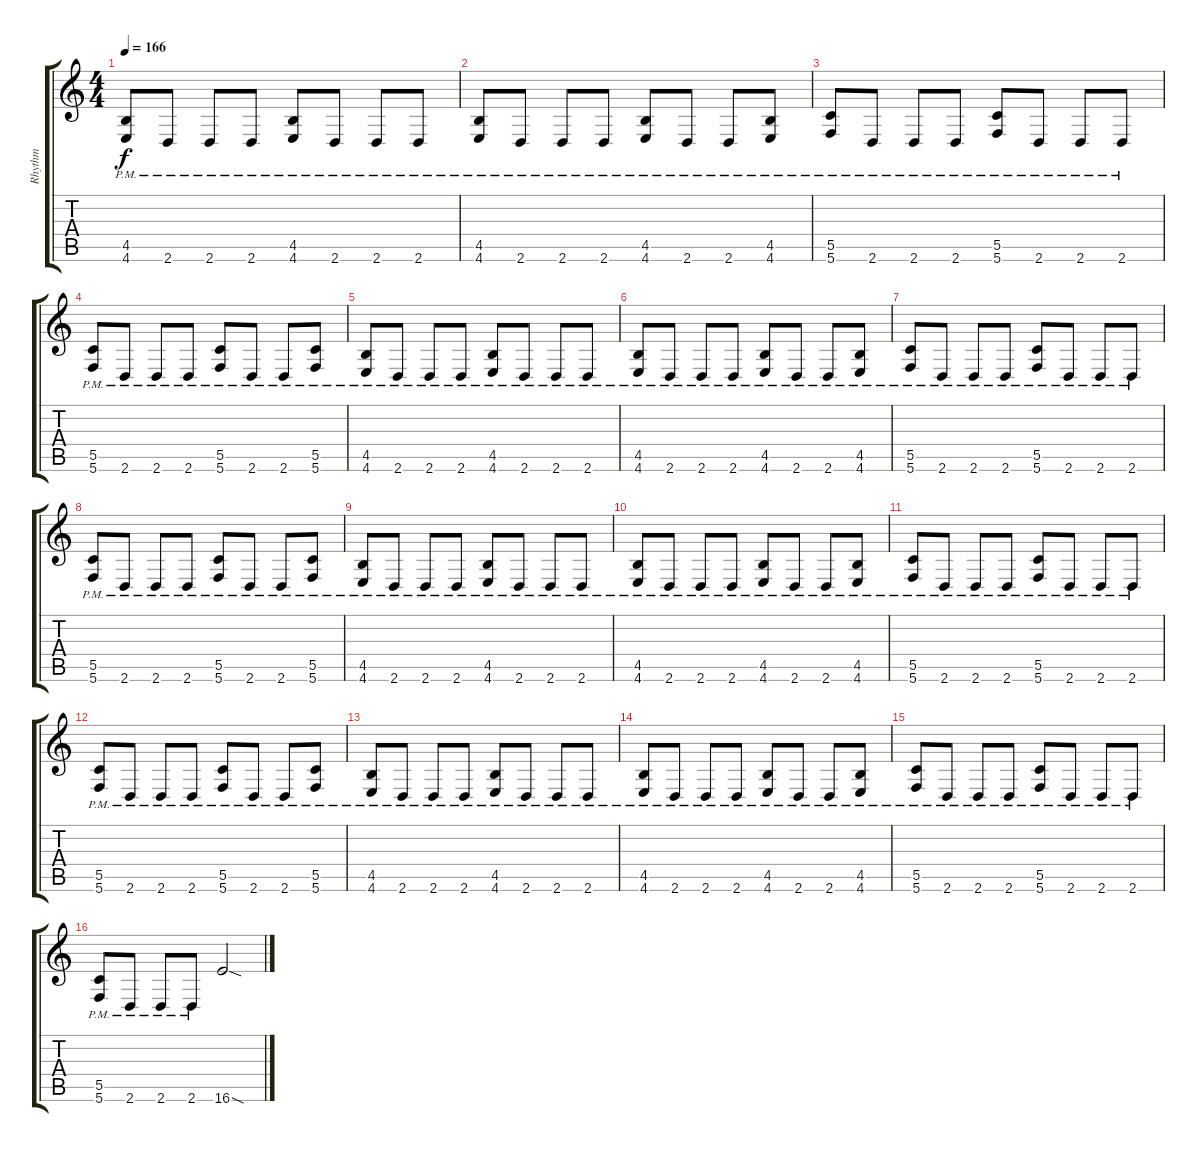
\track ("Rhythm" "Rhythm") {instrument overdrivenguitar}
\staff {score tabs}
\tuning (D4 A3 F3 C3 G2 C2) {hide}
\ts (4 4)
\tempo 166
\clef g2
\ks c
(4.5{pm} 4.6{pm}).8{dy f} 2.6{pm}.8 2.6{pm}.8 2.6{pm}.8 (4.5{pm} 4.6{pm}).8 2.6{pm}.8 2.6{pm}.8 2.6{pm}.8 |
(4.5{pm} 4.6{pm}).8 2.6{pm}.8 2.6{pm}.8 2.6{pm}.8 (4.5{pm} 4.6{pm}).8 2.6{pm}.8 2.6{pm}.8 (4.5{pm} 4.6{pm}).8 |
(5.5{pm} 5.6{pm}).8 2.6{pm}.8 2.6{pm}.8 2.6{pm}.8 (5.5{pm} 5.6{pm}).8 2.6{pm}.8 2.6{pm}.8 2.6{pm}.8 |
(5.5{pm} 5.6{pm}).8 2.6{pm}.8 2.6{pm}.8 2.6{pm}.8 (5.5{pm} 5.6{pm}).8 2.6{pm}.8 2.6{pm}.8 (5.5{pm} 5.6{pm}).8 |
(4.5{pm} 4.6{pm}).8 2.6{pm}.8 2.6{pm}.8 2.6{pm}.8 (4.5{pm} 4.6{pm}).8 2.6{pm}.8 2.6{pm}.8 2.6{pm}.8 |
(4.5{pm} 4.6{pm}).8 2.6{pm}.8 2.6{pm}.8 2.6{pm}.8 (4.5{pm} 4.6{pm}).8 2.6{pm}.8 2.6{pm}.8 (4.5{pm} 4.6{pm}).8 |
(5.5{pm} 5.6{pm}).8 2.6{pm}.8 2.6{pm}.8 2.6{pm}.8 (5.5{pm} 5.6{pm}).8 2.6{pm}.8 2.6{pm}.8 2.6{pm}.8 |
(5.5{pm} 5.6{pm}).8 2.6{pm}.8 2.6{pm}.8 2.6{pm}.8 (5.5{pm} 5.6{pm}).8 2.6{pm}.8 2.6{pm}.8 (5.5{pm} 5.6{pm}).8 |
(4.5{pm} 4.6{pm}).8 2.6{pm}.8 2.6{pm}.8 2.6{pm}.8 (4.5{pm} 4.6{pm}).8 2.6{pm}.8 2.6{pm}.8 2.6{pm}.8 |
(4.5{pm} 4.6{pm}).8 2.6{pm}.8 2.6{pm}.8 2.6{pm}.8 (4.5{pm} 4.6{pm}).8 2.6{pm}.8 2.6{pm}.8 (4.5{pm} 4.6{pm}).8 |
(5.5{pm} 5.6{pm}).8 2.6{pm}.8 2.6{pm}.8 2.6{pm}.8 (5.5{pm} 5.6{pm}).8 2.6{pm}.8 2.6{pm}.8 2.6{pm}.8 |
(5.5{pm} 5.6{pm}).8 2.6{pm}.8 2.6{pm}.8 2.6{pm}.8 (5.5{pm} 5.6{pm}).8 2.6{pm}.8 2.6{pm}.8 (5.5{pm} 5.6{pm}).8 |
(4.5{pm} 4.6{pm}).8 2.6{pm}.8 2.6{pm}.8 2.6{pm}.8 (4.5{pm} 4.6{pm}).8 2.6{pm}.8 2.6{pm}.8 2.6{pm}.8 |
(4.5{pm} 4.6{pm}).8 2.6{pm}.8 2.6{pm}.8 2.6{pm}.8 (4.5{pm} 4.6{pm}).8 2.6{pm}.8 2.6{pm}.8 (4.5{pm} 4.6{pm}).8 |
(5.5{pm} 5.6{pm}).8 2.6{pm}.8 2.6{pm}.8 2.6{pm}.8 (5.5{pm} 5.6{pm}).8 2.6{pm}.8 2.6{pm}.8 2.6{pm}.8 |
(5.5{pm} 5.6{pm}).8 2.6{pm}.8 2.6{pm}.8 2.6{pm}.8 16.6{sod}.2
